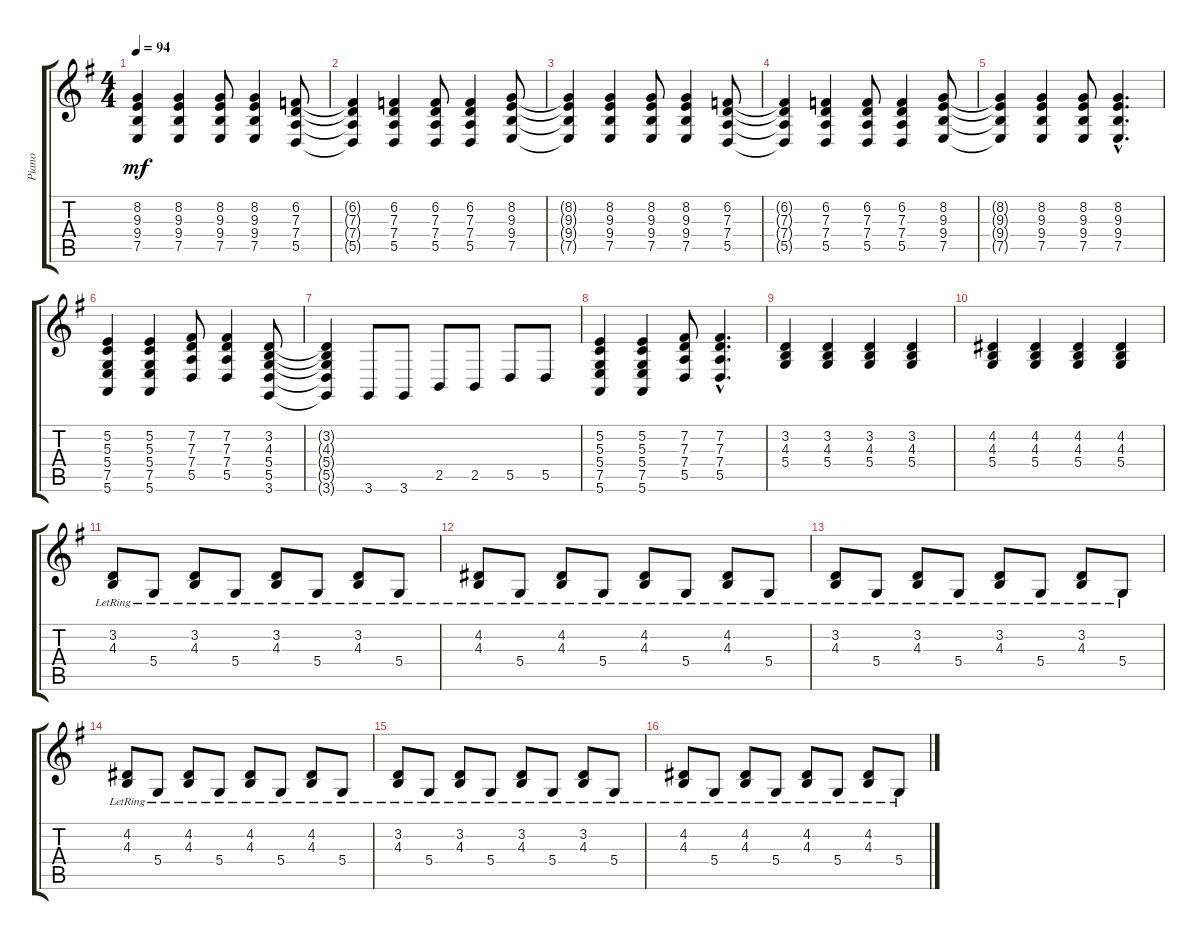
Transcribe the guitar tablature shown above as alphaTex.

\track ("Piano" "Piano") {instrument electricpiano1}
\staff {score tabs}
\tuning (E4 B3 G3 D3 A2 E2) {hide}
\ts (4 4)
\tempo 94
\clef g2
\ks g
(8.2{t} 9.3{t} 9.4{t} 7.5{t}).4{dy mf} (8.2 9.3 9.4 7.5).4 (8.2 9.3 9.4 7.5).8 (8.2 9.3 9.4 7.5).4 (6.2 7.3 7.4 5.5).8 |
(6.2{t} 7.3{t} 7.4{t} 5.5{t}).4 (6.2 7.3 7.4 5.5).4 (6.2 7.3 7.4 5.5).8 (6.2 7.3 7.4 5.5).4 (8.2 9.3 9.4 7.5).8 |
(8.2{t} 9.3{t} 9.4{t} 7.5{t}).4 (8.2 9.3 9.4 7.5).4 (8.2 9.3 9.4 7.5).8 (8.2 9.3 9.4 7.5).4 (6.2 7.3 7.4 5.5).8 |
(6.2{t} 7.3{t} 7.4{t} 5.5{t}).4 (6.2 7.3 7.4 5.5).4 (6.2 7.3 7.4 5.5).8 (6.2 7.3 7.4 5.5).4 (8.2 9.3 9.4 7.5).8 |
(8.2{t} 9.3{t} 9.4{t} 7.5{t}).4 (8.2 9.3 9.4 7.5).4 (8.2 9.3 9.4 7.5).8 (8.2{hac} 9.3{hac} 9.4{hac} 7.5{hac}).4{d} |
(5.2 5.3 5.4 7.5 5.6).4 (5.2 5.3 5.4 7.5 5.6).4 (7.2 7.3 7.4 5.5).8 (7.2 7.3 7.4 5.5).4 (3.2 4.3 5.4 5.5 3.6).8 |
(3.2{t} 4.3{t} 5.4{t} 5.5{t} 3.6{t}).4 3.6.8{volume 16} 3.6.8 2.5.8 2.5.8 5.5.8 5.5.8 |
(5.2 5.3 5.4 7.5 5.6).4 (5.2 5.3 5.4 7.5 5.6).4 (7.2 7.3 7.4 5.5).8 (7.2{hac} 7.3{hac} 7.4{hac} 5.5{hac}).4{d} |
(3.2 4.3 5.4).4 (3.2 4.3 5.4).4 (3.2 4.3 5.4).4 (3.2 4.3 5.4).4 |
(4.2 4.3 5.4).4 (4.2 4.3 5.4).4 (4.2 4.3 5.4).4 (4.2 4.3 5.4).4 |
(3.2{lr} 4.3{lr}).8 5.4{lr}.8 (3.2{lr} 4.3{lr}).8 5.4{lr}.8 (3.2{lr} 4.3{lr}).8 5.4{lr}.8 (3.2{lr} 4.3{lr}).8 5.4{lr}.8 |
(4.2{lr} 4.3{lr}).8 5.4{lr}.8 (4.2{lr} 4.3{lr}).8 5.4{lr}.8 (4.2{lr} 4.3{lr}).8 5.4{lr}.8 (4.2{lr} 4.3{lr}).8 5.4{lr}.8 |
(3.2{lr} 4.3{lr}).8 5.4{lr}.8 (3.2{lr} 4.3{lr}).8 5.4{lr}.8 (3.2{lr} 4.3{lr}).8 5.4{lr}.8 (3.2{lr} 4.3{lr}).8 5.4{lr}.8 |
(4.2{lr} 4.3{lr}).8 5.4{lr}.8 (4.2{lr} 4.3{lr}).8 5.4{lr}.8 (4.2{lr} 4.3{lr}).8 5.4{lr}.8 (4.2{lr} 4.3{lr}).8 5.4{lr}.8 |
(3.2{lr} 4.3{lr}).8 5.4{lr}.8 (3.2{lr} 4.3{lr}).8 5.4{lr}.8 (3.2{lr} 4.3{lr}).8 5.4{lr}.8 (3.2{lr} 4.3{lr}).8 5.4{lr}.8 |
(4.2{lr} 4.3{lr}).8 5.4{lr}.8 (4.2{lr} 4.3{lr}).8 5.4{lr}.8 (4.2{lr} 4.3{lr}).8 5.4{lr}.8 (4.2{lr} 4.3{lr}).8 5.4{lr}.8
